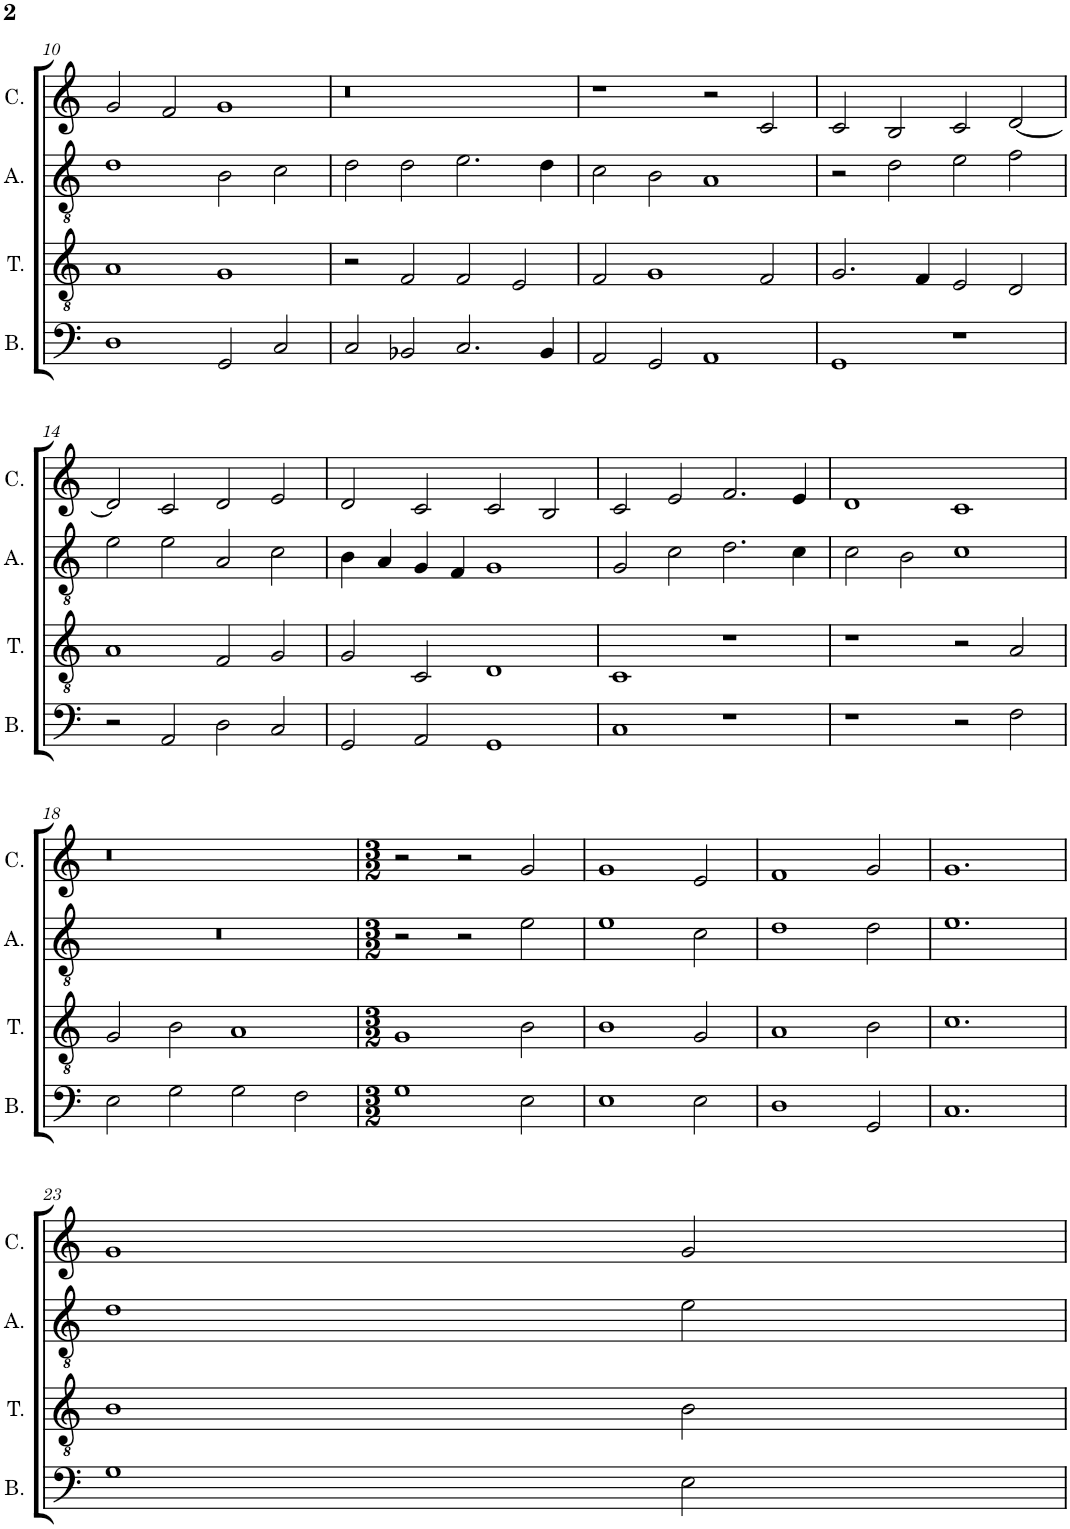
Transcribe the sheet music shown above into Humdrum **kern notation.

**kern	**kern	**kern	**kern
*part4	*part3	*part2	*part1
*staff4	*staff3	*staff2	*staff1
*I"Bassus	*I"Tenor	*I"Altus	*I"Cantus
*I'B.	*I'T.	*I'A.	*I'C.
!!LO:PB:g=z
*clefF4	*clefGv2	*clefGv2	*clefG2
*k[]	*k[]	*k[]	*k[]
*M2/1	*M2/1	*M2/1	*M2/1
=10	=10	=10	=10
1D	1A	1d	2g/
.	.	.	2f/
2GG/	1G	2B\	1g
2C/	.	2c\	.
=11	=11	=11	=11
2C/	2r	2d\	0r
2BB-X/	2F/	2d\	.
2.C/	2F/	2.e\	.
.	2E/	.	.
4BB-/	.	4d\	.
=12	=12	=12	=12
2AA/	2F/	2c\	1r
2GG/	1G	2B\	.
1AA	.	1A	2r
.	2F/	.	2c/
=13	=13	=13	=13
1GG	2.G/	2r	2c/
.	.	2d\	2B/
.	4F/	.	.
1r	2E/	2e\	2c/
.	2D/	2f\	[2d/
!!LO:LB:g=z
=14	=14	=14	=14
2r	1A	2e\	2d/]
2AA/	.	2e\	2c/
2D\	2F/	2A/	2d/
2C/	2G/	2c\	2e/
=15	=15	=15	=15
2GG/	2G/	4B\	2d/
.	.	4A/	.
2AA/	2C/	4G/	2c/
.	.	4F/	.
1GG	1D	1G	2c/
.	.	.	2B/
=16	=16	=16	=16
1C	1C	2G/	2c/
.	.	2c\	2e/
1r	1r	2.d\	2.f/
.	.	4c\	4e/
=17	=17	=17	=17
1r	1r	2c\	1d
.	.	2B\	.
2r	2r	1c	1c
2F\	2A/	.	.
!!LO:LB:g=z
=18	=18	=18	=18
2E\	2G/	0r	0r
2G\	2B\	.	.
2G\	1A	.	.
2F\	.	.	.
=19	=19	=19	=19
*M3/2	*M3/2	*M3/2	*M3/2
1G	1G	2r	2r
.	.	2r	2r
2E\	2B\	2e\	2g/
=20	=20	=20	=20
1E	1B	1e	1g
2E\	2G/	2c\	2e/
=21	=21	=21	=21
1D	1A	1d	1f
2GG/	2B\	2d\	2g/
=22	=22	=22	=22
1.C	1.c	1.e	1.g
!!LO:LB:g=z
=23	=23	=23	=23
1G	1B	1d	1g
2E\	2B\	2e\	2g/
=	=	=	=
*-	*-	*-	*-
